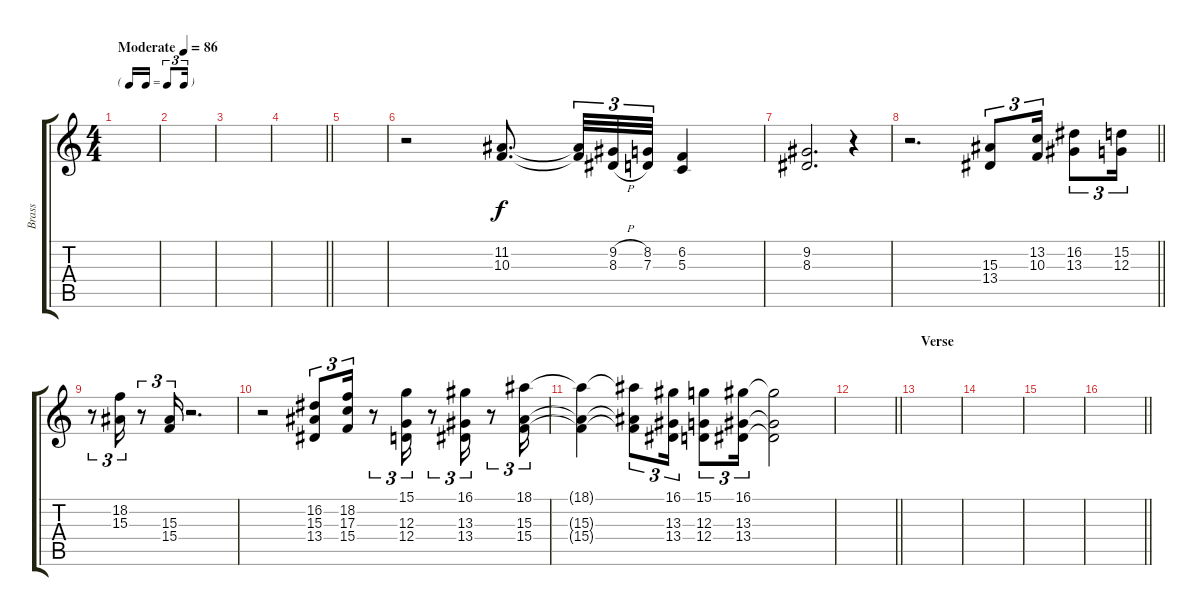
\track ("Brass" "Brass") {instrument trumpet bank 78}
\staff {score tabs}
\tuning (E4 B3 G3 D3 A2 E2) {hide}
\ts (4 4)
\tf triplet16th
\tempo (86 "Moderate")
\clef g2
\ks c
|
|
|
\barLineRight lightlight
|
|
r.2 (11.2 10.3).8{d} (11.2{t} 10.3{t}).32{tu (3 2)} (9.2{h} 8.3{h}).32{tu (3 2)} (8.2 7.3).32{tu (3 2)} (6.2 5.3).4 |
(9.2 8.3).2{d} r.4 |
\barLineRight lightlight
r.2{d} (15.3 13.4).8{tu (3 2)} (13.2 10.3).16{tu (3 2)} (16.2 13.3).8{tu (3 2)} (15.2 12.3).16{tu (3 2)} |
r.8{tu (3 2)} (18.2 15.3).16{tu (3 2)} r.8{tu (3 2)} (15.3 15.4).16{tu (3 2)} r.2{d} |
r.2 (16.2 15.3 13.4).8{tu (3 2)} (18.2 17.3 15.4).16{tu (3 2)} r.8{tu (3 2)} (15.1 12.3 12.4).16{tu (3 2)} r.8{tu (3 2)} (16.1 13.3 13.4).16{tu (3 2)} r.8{tu (3 2)} (18.1 15.3 15.4).16{tu (3 2)} |
(18.1{t} 15.3{t} 15.4{t}).4 (18.1{t} 15.3{t} 15.4{t}).8{tu (3 2)} (16.1 13.3 13.4).16{tu (3 2)} (15.1 12.3 12.4).8{tu (3 2)} (16.1 13.3 13.4).16{tu (3 2)} (16.1{t} 13.3{t} 13.4{t}).2 |
\barLineRight lightlight
|
\section ("" "Verse")
|
|
|
\barLineRight lightlight
